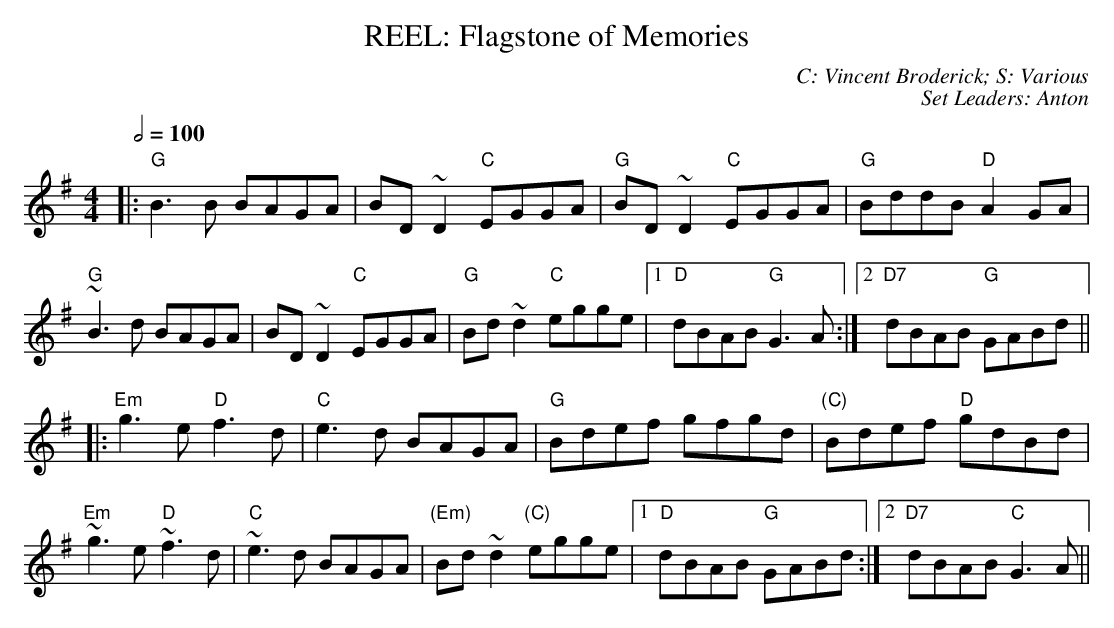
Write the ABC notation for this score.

X:1
T: REEL: Flagstone of Memories
C: C: Vincent Broderick; S: Various
C: Set Leaders: Anton
M: 4/4
L: 1/8
Q: 1/2=100
K: Gmaj
|:"G"B3B BAGA|BD~D2 "C"EGGA|"G"BD~D2 "C"EGGA|"G"BddB "D"A2 GA|
"G"~B3d BAGA|BD~D2 "C"EGGA|"G"Bd~d2 "C"egge|1 "D"dBAB "G"G3A:|2 "D7"dBAB "G"GABd||
|:"Em"g3e "D"f3d|"C"e3d BAGA|"G"Bdef gfgd|"(C)"Bdef "D"gdBd|
"Em"~g3e "D"~f3d|"C"~e3d BAGA|"(Em)"Bd~d2 "(C)"egge|1 "D"dBAB "G"GABd:|2 "D7"dBAB "C"G3A||
